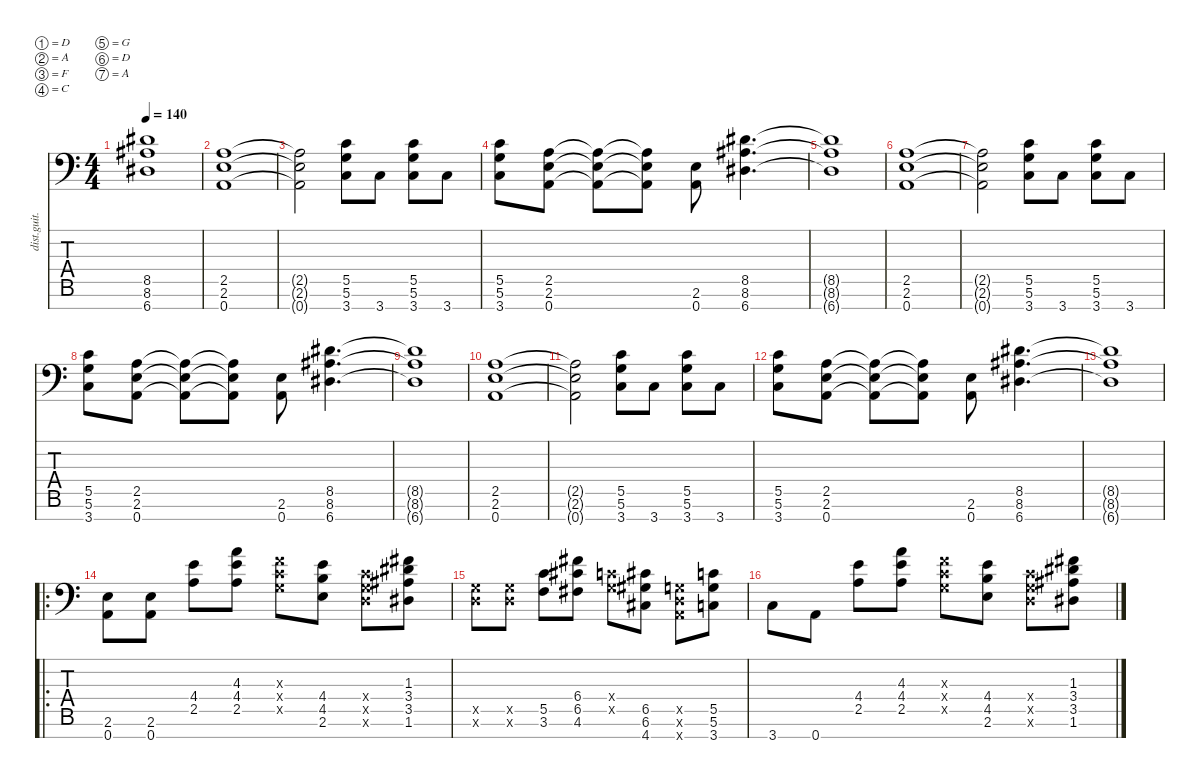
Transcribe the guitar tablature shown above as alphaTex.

\defaultSystemsLayout 4
\hideDynamics
\bracketExtendMode nobrackets
\otherSystemsTrackNameOrientation horizontal
\track ("Danny 1" "dist.guit.") {instrument distortionguitar}
\staff {score tabs}
\tuning (D4 A3 F3 C3 G2 D2 A1)
\ts (4 4)
\tempo 140
\clef f4
\ks c
(8.5{t acc #} 8.6{t acc #} 6.7{t acc #}).1{dy mf beam Down} |
(0.7 2.6 2.5).1{beam Down} |
(2.5{t} 2.6{t} 0.7{t}).2{beam Down} (3.7 5.6 5.5).8{beam Down} 3.7.8{beam Down} (3.7 5.6 5.5).8{beam Down} 3.7.8{beam Down} |
(3.7 5.6 5.5).8{beam Down} (0.7 2.6 2.5).8{beam Down} (0.7{t} 2.6{t} 2.5{t}).8{beam Down} (0.7{t} 2.6{t} 2.5{t}).8{beam Down} (0.7 2.6).8{beam Down} (6.7{acc #} 8.6{acc #} 8.5{acc #}).4{d beam Down} |
(8.5{t acc #} 8.6{t acc #} 6.7{t acc #}).1{beam Down} |
(0.7 2.6 2.5).1{beam Down} |
(2.5{t} 2.6{t} 0.7{t}).2{beam Down} (3.7 5.6 5.5).8{beam Down} 3.7.8{beam Down} (3.7 5.6 5.5).8{beam Down} 3.7.8{beam Down} |
(3.7 5.6 5.5).8{beam Down} (0.7 2.6 2.5).8{beam Down} (0.7{t} 2.6{t} 2.5{t}).8{beam Down} (0.7{t} 2.6{t} 2.5{t}).8{beam Down} (0.7 2.6).8{beam Down} (6.7{acc #} 8.6{acc #} 8.5{acc #}).4{d beam Down} |
(8.5{t acc #} 8.6{t acc #} 6.7{t acc #}).1{beam Down} |
(0.7 2.6 2.5).1{beam Down} |
(2.5{t} 2.6{t} 0.7{t}).2{beam Down} (3.7 5.6 5.5).8{beam Down} 3.7.8{beam Down} (3.7 5.6 5.5).8{beam Down} 3.7.8{beam Down} |
(3.7 5.6 5.5).8{beam Down} (0.7 2.6 2.5).8{beam Down} (0.7{t} 2.6{t} 2.5{t}).8{beam Down} (0.7{t} 2.6{t} 2.5{t}).8{beam Down} (0.7 2.6).8{beam Down} (6.7{acc #} 8.6{acc #} 8.5{acc #}).4{d beam Down} |
(8.5{t acc #} 8.6{t acc #} 6.7{t acc #}).1{beam Down} |
\ro
(0.7 2.6).8{beam Down} (0.7 2.6).8{beam Down} (2.5 4.4).8{beam Down} (2.5 4.4 4.3).8{beam Down} (0.5{x} 0.4{x} 0.3{x}).8{beam Down} (2.6 4.5 4.4).8{beam Down} (0.4{x} 0.5{x} 0.6{x}).8{beam Down} (1.6{acc #} 3.5{acc #} 3.4{acc #} 1.3{acc #}).8{beam Down} |
(0.5{x} 0.6{x}).8{beam Down} (0.6{x} 0.5{x}).8{beam Down} (3.6 5.5).8{beam Down} (4.6{acc #} 6.5{acc #} 6.4{acc #}).8{beam Down} (0.4{x} 0.5{x}).8{beam Down} (6.6{acc #} 4.7{acc #} 6.5{acc #}).8{beam Down} (0.7{x} 0.6{x} 0.5{x}).8{beam Down} (3.7 5.6 5.5).8{beam Down} |
3.7.8{beam Down} 0.7.8{beam Down} (2.5 4.4).8{beam Down} (2.5 4.4 4.3).8{beam Down} (0.3{x} 0.4{x} 0.5{x}).8{beam Down} (2.6 4.5 4.4).8{beam Down} (0.4{x} 0.5{x} 0.6{x}).8{beam Down} (1.6{acc #} 3.5{acc #} 3.4{acc #} 1.3{acc #}).8{beam Down}
